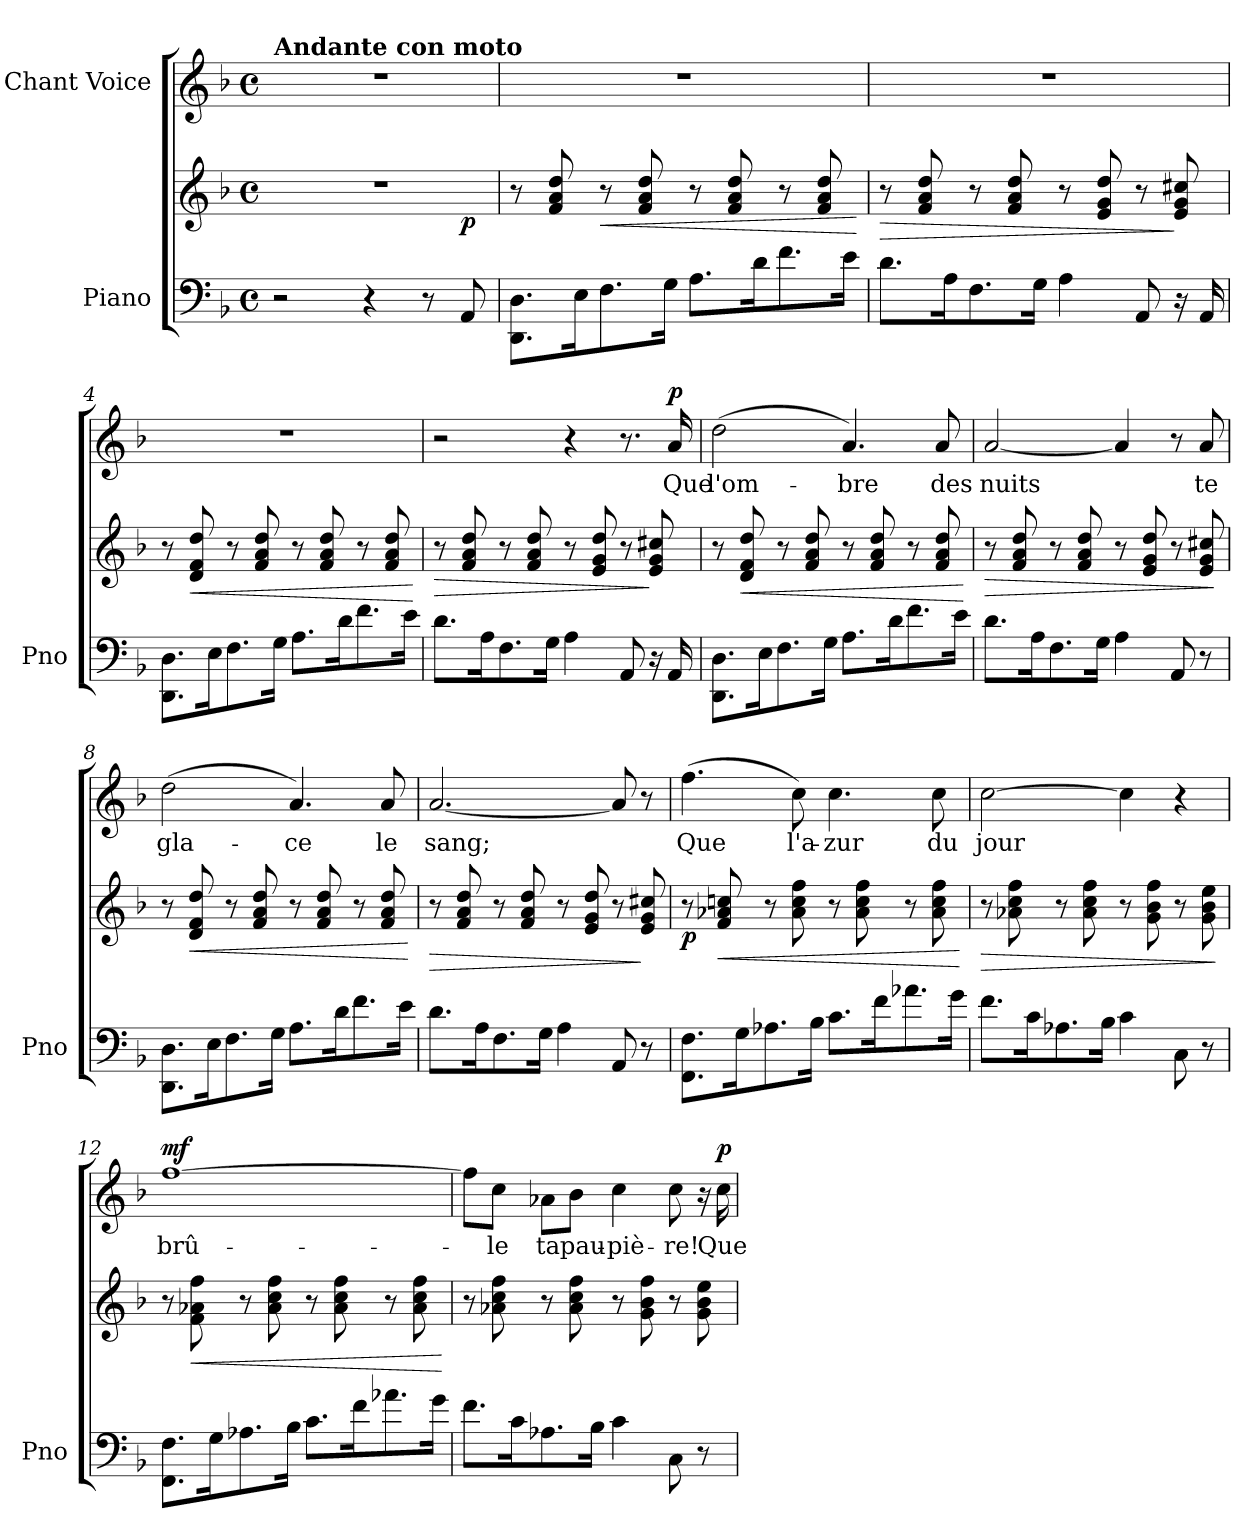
**kern	**kern	**dynam	**kern	**text	**dynam
*part2	*part2	*part2	*part1	*part1	*part1
*staff3	*staff2	*staff2/3	*staff1	*staff1	*staff1
*I"Piano	*	*	*I"Chant Voice	*	*
*I'Pno	*	*	*	*	*
*clefF4	*clefG2	*	*clefG2	*	*
*k[b-]	*k[b-]	*	*k[b-]	*	*
*M4/4	*M4/4	*	*M4/4	*	*
*met(c)	*met(c)	*	*met(c)	*	*
*MM88	*MM88	*	*MM88	*	*
=1	=1	=1	=1	=1	=1
*	*^	*	*	*	*
!	!	!	!	!LO:TX:a:B:t=Andante con moto	!	!
2r	1r	2..ryy	.	1r	.	.
4r	.	.	.	.	.	.
8r	.	.	.	.	.	.
!	!	!	!LO:DY:b	!	!	!
8AA/	.	8ryy	p	.	.	.
*	*v	*v	*	*	*	*
=2	=2	=2	=2	=2	=2
8.DD\ 8.D\L	8r	.	1r	.	.
.	8f/ 8a/ 8dd/	.	.	.	.
16E\K	.	.	.	.	.
!	!	!LO:HP:b	!	!	!
8.F\	8r	<	.	.	.
.	8f/ 8a/ 8dd/	.	.	.	.
16G\Jk	.	.	.	.	.
8.A\L	8r	.	.	.	.
.	8f/ 8a/ 8dd/	.	.	.	.
16d\K	.	.	.	.	.
8.f\	8r	.	.	.	.
.	8f/ 8a/ 8dd/	.	.	.	.
16e\Jk	.	.	.	.	.
.	.	[	.	.	.
=3	=3	=3	=3	=3	=3
!	!	!LO:HP:b	!	!	!
8.d\L	8r	>	1r	.	.
.	8f/ 8a/ 8dd/	.	.	.	.
16A\K	.	.	.	.	.
8.F\	8r	.	.	.	.
.	8f/ 8a/ 8dd/	.	.	.	.
16G\Jk	.	.	.	.	.
4A\	8r	.	.	.	.
.	8e/ 8g/ 8dd/	.	.	.	.
8AA/	8r	.	.	.	.
16r	8e/ 8g/ 8cc#X/	]	.	.	.
16AA/	.	.	.	.	.
=4	=4	=4	=4	=4	=4
8.DD\ 8.D\L	8r	.	1r	.	.
!	!	!LO:HP:b	!	!	!
.	8d/ 8f/ 8dd/	<	.	.	.
16E\K	.	.	.	.	.
8.F\	8r	.	.	.	.
.	8f/ 8a/ 8dd/	.	.	.	.
16G\Jk	.	.	.	.	.
8.A\L	8r	.	.	.	.
.	8f/ 8a/ 8dd/	.	.	.	.
16d\K	.	.	.	.	.
8.f\	8r	.	.	.	.
.	8f/ 8a/ 8dd/	.	.	.	.
16e\Jk	.	.	.	.	.
.	.	[	.	.	.
=5	=5	=5	=5	=5	=5
!	!	!LO:HP:b	!	!	!
8.d\L	8r	>	2r	.	.
.	8f/ 8a/ 8dd/	.	.	.	.
16A\K	.	.	.	.	.
8.F\	8r	.	.	.	.
.	8f/ 8a/ 8dd/	.	.	.	.
16G\Jk	.	.	.	.	.
4A\	8r	.	4r	.	.
.	8e/ 8g/ 8dd/	.	.	.	.
8AA/	8r	.	8.r	.	.
16r	8e/ 8g/ 8cc#X/	]	.	.	.
!	!	!	!	!	!LO:DY:a
16AA/	.	.	16a/	Que	p
=6	=6	=6	=6	=6	=6
8.DD\ 8.D\L	8r	.	(2dd\	l'om-	.
!	!	!LO:HP:b	!	!	!
.	8d/ 8f/ 8dd/	<	.	.	.
16E\K	.	.	.	.	.
8.F\	8r	.	.	.	.
.	8f/ 8a/ 8dd/	.	.	.	.
16G\Jk	.	.	.	.	.
8.A\L	8r	.	4.a/)	-bre	.
.	8f/ 8a/ 8dd/	.	.	.	.
16d\K	.	.	.	.	.
8.f\	8r	.	.	.	.
.	8f/ 8a/ 8dd/	.	8a/	des	.
16e\Jk	.	.	.	.	.
.	.	[	.	.	.
=7	=7	=7	=7	=7	=7
!	!	!LO:HP:b	!	!	!
8.d\L	8r	>	[2a/	nuits	.
.	8f/ 8a/ 8dd/	.	.	.	.
16A\K	.	.	.	.	.
8.F\	8r	.	.	.	.
.	8f/ 8a/ 8dd/	.	.	.	.
16G\Jk	.	.	.	.	.
4A\	8r	.	4a/]	.	.
.	8e/ 8g/ 8dd/	.	.	.	.
8AA/	8r	.	8r	.	.
8r	8e/ 8g/ 8cc#X/	.	8a/	te	.
.	.	]	.	.	.
=8	=8	=8	=8	=8	=8
8.DD\ 8.D\L	8r	.	(2dd\	gla-	.
!	!	!LO:HP:b	!	!	!
.	8d/ 8f/ 8dd/	<	.	.	.
16E\K	.	.	.	.	.
8.F\	8r	.	.	.	.
.	8f/ 8a/ 8dd/	.	.	.	.
16G\Jk	.	.	.	.	.
8.A\L	8r	.	4.a/)	-ce	.
.	8f/ 8a/ 8dd/	.	.	.	.
16d\K	.	.	.	.	.
8.f\	8r	.	.	.	.
.	8f/ 8a/ 8dd/	.	8a/	le	.
16e\Jk	.	.	.	.	.
.	.	[	.	.	.
=9	=9	=9	=9	=9	=9
!	!	!LO:HP:b	!	!	!
8.d\L	8r	>	[2.a/	sang;	.
.	8f/ 8a/ 8dd/	.	.	.	.
16A\K	.	.	.	.	.
8.F\	8r	.	.	.	.
.	8f/ 8a/ 8dd/	.	.	.	.
16G\Jk	.	.	.	.	.
4A\	8r	.	.	.	.
.	8e/ 8g/ 8dd/	.	.	.	.
8AA/	8r	.	8a/]	.	.
8r	8e/ 8g/ 8cc#X/	]	8r	.	.
=10	=10	=10	=10	=10	=10
!	!	!LO:DY:b	!	!	!LO:DY:a
!	!	!	!	!	!LO:DY:n=1:a
8.FF\ 8.F\L	8r	p	(4.ff\	Que	other-dynamics f
!	!	!LO:HP:b	!	!	!
.	8f/ 8a-X/ 8ccn/	<	.	.	.
16G\K	.	.	.	.	.
8.A-X\	8r	.	.	.	.
.	8a-\ 8cc\ 8ff\	.	8cc\)	-l'a-	.
16B-\Jk	.	.	.	.	.
8.c\L	8r	.	4.cc\	-zur	.
.	8a-\ 8cc\ 8ff\	.	.	.	.
16f\K	.	.	.	.	.
8.a-X\	8r	.	.	.	.
.	8a-\ 8cc\ 8ff\	.	8cc\	du	.
16g\Jk	.	.	.	.	.
.	.	[	.	.	.
=11	=11	=11	=11	=11	=11
!	!	!LO:HP:b	!	!	!
8.f\L	8r	>	[2cc\	jour	.
.	8a-X\ 8cc\ 8ff\	.	.	.	.
16c\K	.	.	.	.	.
8.A-X\	8r	.	.	.	.
.	8a-\ 8cc\ 8ff\	.	.	.	.
16B-\Jk	.	.	.	.	.
4c\	8r	.	4cc\]	.	.
.	8g\ 8b-\ 8ff\	.	.	.	.
8C\	8r	.	4r	.	.
8r	8g\ 8b-\ 8ee\	.	.	.	.
.	.	]	.	.	.
=12	=12	=12	=12	=12	=12
!	!	!	!	!	!LO:DY:a
8.FF\ 8.F\L	8r	.	[1ff	brû-	mf
!	!	!LO:HP:b	!	!	!
.	8f\ 8a-X\ 8ff\	<	.	.	.
16G\K	.	.	.	.	.
8.A-X\	8r	.	.	.	.
.	8a-\ 8cc\ 8ff\	.	.	.	.
16B-\Jk	.	.	.	.	.
8.c\L	8r	.	.	.	.
.	8a-\ 8cc\ 8ff\	.	.	.	.
16f\K	.	.	.	.	.
8.a-X\	8r	.	.	.	.
.	8a-\ 8cc\ 8ff\	.	.	.	.
16g\Jk	.	.	.	.	.
.	.	[	.	.	.
=13	=13	=13	=13	=13	=13
8.f\L	8r	.	8ff\L]	.	.
.	8a-X\ 8cc\ 8ff\	.	8cc\J	-le	.
16c\K	.	.	.	.	.
8.A-X\	8r	.	8a-X\L	ta	.
.	8a-\ 8cc\ 8ff\	.	8b-\J	pau-	.
16B-\Jk	.	.	.	.	.
4c\	8r	.	4cc\	-piè-	.
.	8g\ 8b-\ 8ff\	.	.	.	.
8C\	8r	.	8cc\	-re!	.
8r	8g\ 8b-\ 8ee\	.	16r	.	.
!	!	!	!	!	!LO:DY:a
.	.	.	16cc\	Que	p
=	=	=	=	=	=
*-	*-	*-	*-	*-	*-
